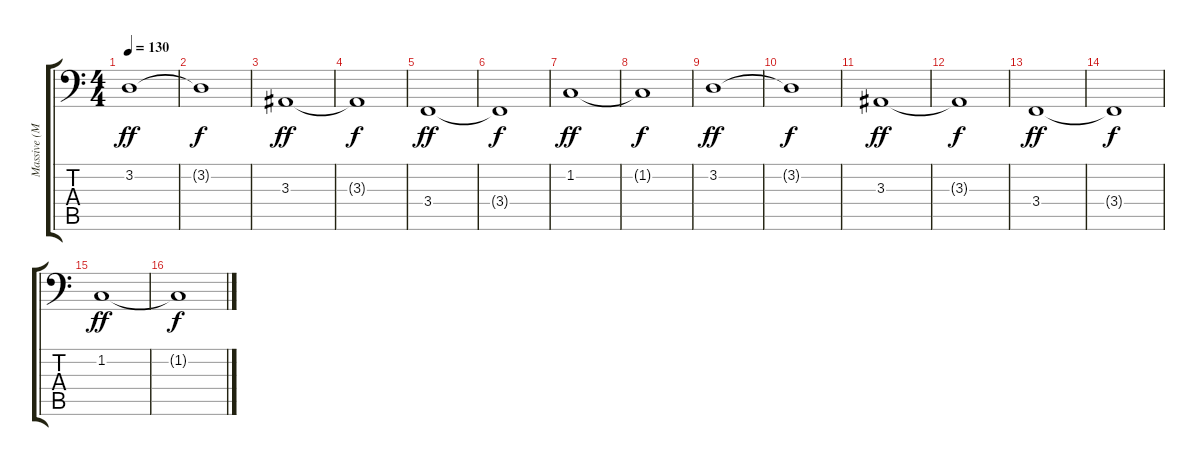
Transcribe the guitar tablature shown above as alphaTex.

\track ("Massive (MIDI)" "Massive (M") {instrument synthbass2}
\staff {score tabs}
\tuning (E2 B1 G1 D1 A0 E0) {hide}
\ts (4 4)
\tempo 130
\clef f4
\ks c
3.2.1{dy ff} |
3.2{t}.1{dy f} |
3.3.1{dy ff} |
3.3{t}.1{dy f} |
3.4.1{dy ff} |
3.4{t}.1{dy f} |
1.2.1{dy ff} |
1.2{t}.1{dy f} |
3.2.1{dy ff} |
3.2{t}.1{dy f} |
3.3.1{dy ff} |
3.3{t}.1{dy f} |
3.4.1{dy ff} |
3.4{t}.1{dy f} |
1.2.1{dy ff} |
1.2{t}.1{dy f}
